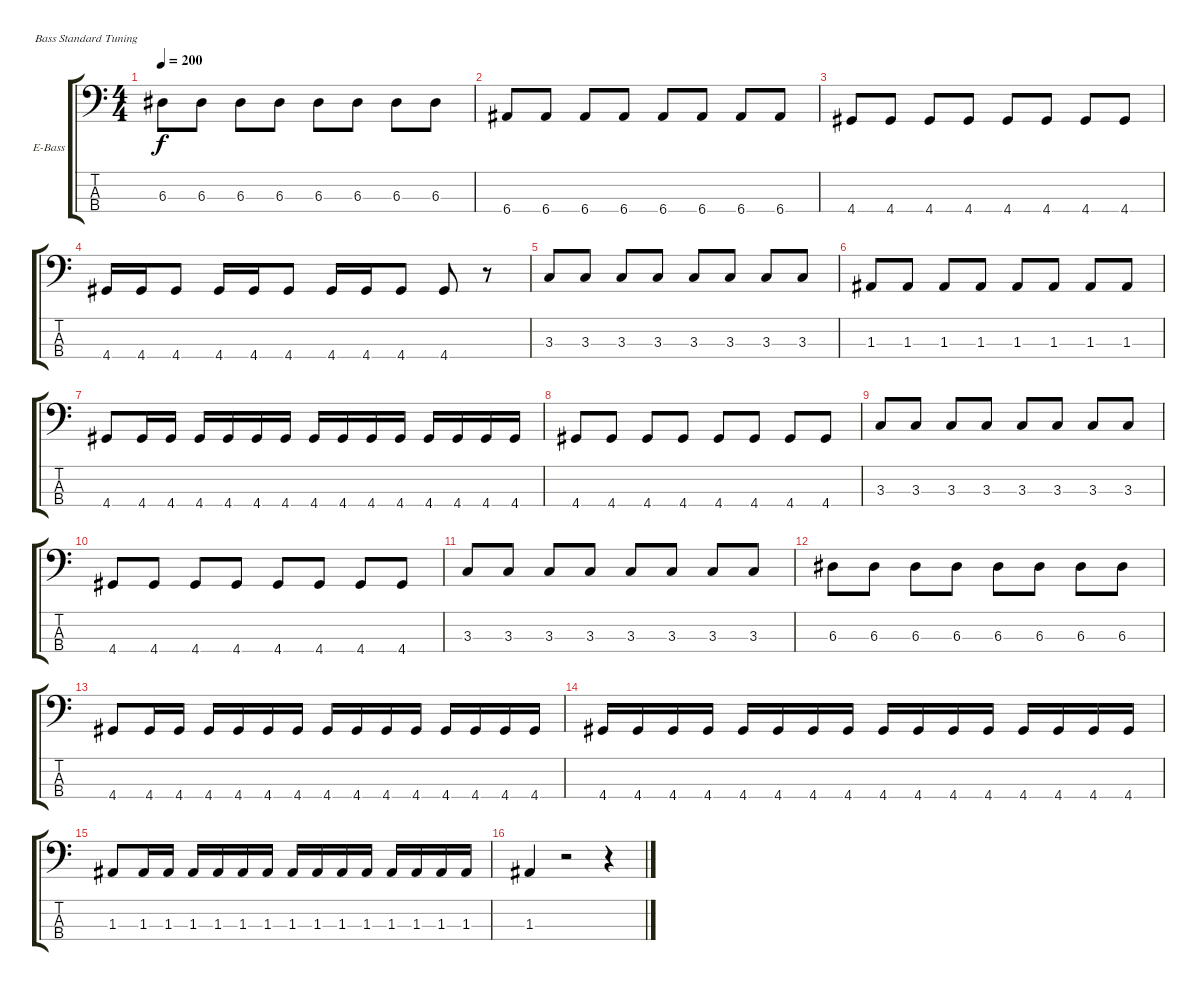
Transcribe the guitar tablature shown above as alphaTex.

\bracketExtendMode groupsimilarinstruments
\firstSystemTrackNameOrientation horizontal
\otherSystemsTrackNameOrientation horizontal
\track ("Bass" "E-Bass") {instrument electricbassfinger}
\staff {score tabs}
\tuning (G2 D2 A1 E1)
\ts (4 4)
\section ("" "")
\tempo 200
\clef f4
\ks aminor
6.3.8{dy f} 6.3.8 6.3.8 6.3.8 6.3.8 6.3.8 6.3.8 6.3.8 |
6.4.8 6.4.8 6.4.8 6.4.8 6.4.8 6.4.8 6.4.8 6.4.8 |
4.4.8 4.4.8 4.4.8 4.4.8 4.4.8 4.4.8 4.4.8 4.4.8 |
4.4.16 4.4.16 4.4.8 4.4.16 4.4.16 4.4.8 4.4.16 4.4.16 4.4.8 4.4.8 r.8 |
3.3.8 3.3.8 3.3.8 3.3.8 3.3.8 3.3.8 3.3.8 3.3.8 |
1.3.8 1.3.8 1.3.8 1.3.8 1.3.8 1.3.8 1.3.8 1.3.8 |
4.4.8 4.4.16 4.4.16 4.4.16 4.4.16 4.4.16 4.4.16 4.4.16 4.4.16 4.4.16 4.4.16 4.4.16 4.4.16 4.4.16 4.4.16 |
4.4.8 4.4.8 4.4.8 4.4.8 4.4.8 4.4.8 4.4.8 4.4.8 |
\section ("" "")
3.3.8 3.3.8 3.3.8 3.3.8 3.3.8 3.3.8 3.3.8 3.3.8 |
4.4.8 4.4.8 4.4.8 4.4.8 4.4.8 4.4.8 4.4.8 4.4.8 |
3.3.8 3.3.8 3.3.8 3.3.8 3.3.8 3.3.8 3.3.8 3.3.8 |
6.3.8 6.3.8 6.3.8 6.3.8 6.3.8 6.3.8 6.3.8 6.3.8 |
4.4.8 4.4.16 4.4.16 4.4.16 4.4.16 4.4.16 4.4.16 4.4.16 4.4.16 4.4.16 4.4.16 4.4.16 4.4.16 4.4.16 4.4.16 |
4.4.16 4.4.16 4.4.16 4.4.16 4.4.16 4.4.16 4.4.16 4.4.16 4.4.16 4.4.16 4.4.16 4.4.16 4.4.16 4.4.16 4.4.16 4.4.16 |
1.3.8 1.3.16 1.3.16 1.3.16 1.3.16 1.3.16 1.3.16 1.3.16 1.3.16 1.3.16 1.3.16 1.3.16 1.3.16 1.3.16 1.3.16 |
1.3.4 r.2 r.4
